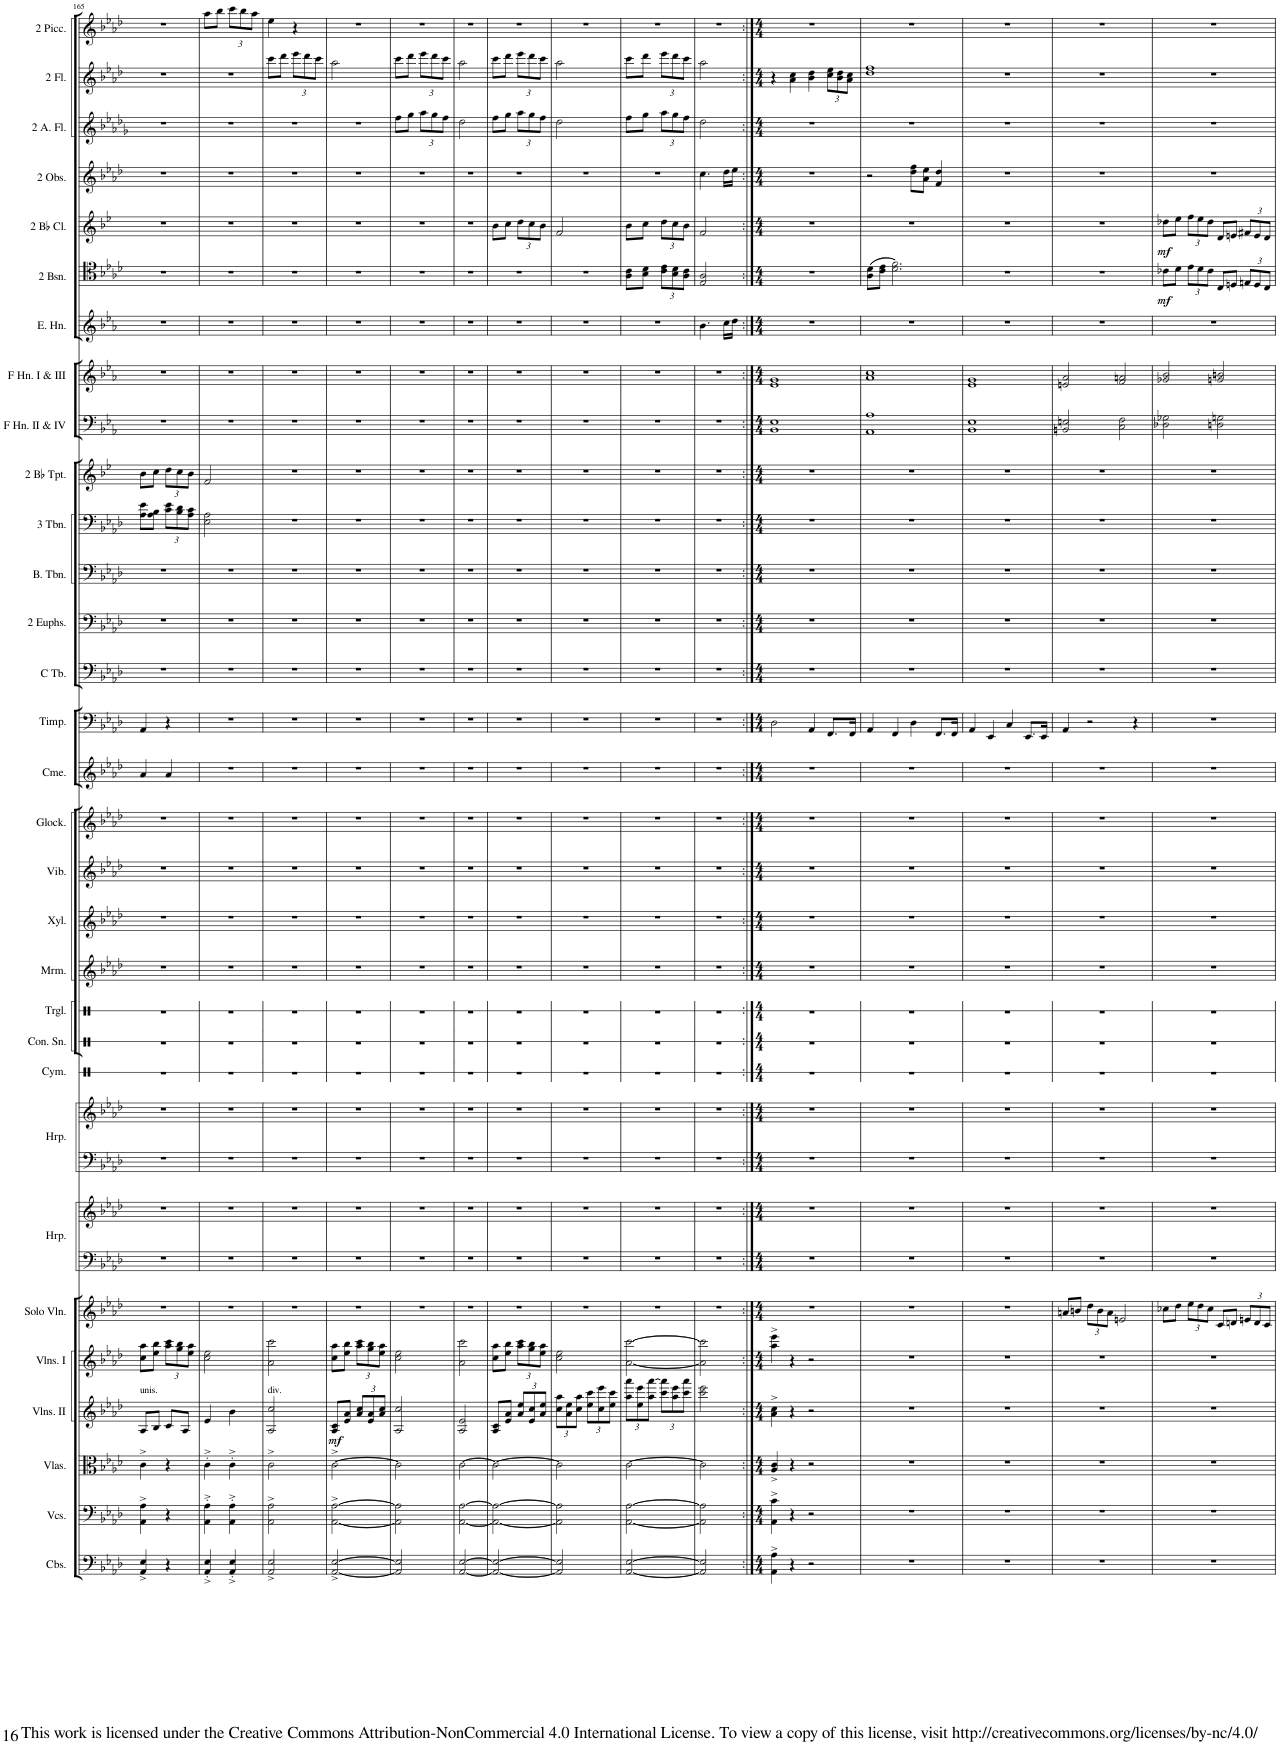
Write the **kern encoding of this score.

**kern	**kern	**kern	**kern	**dynam	**kern	**kern	**kern	**kern	**kern	**kern	**kern	**kern	**kern	**kern	**kern	**kern	**kern	**kern	**kern	**kern	**kern	**kern	**kern	**kern	**kern	**kern	**kern	**kern	**dynam	**kern	**dynam	**kern	**kern	**kern	**kern
*part31	*part30	*part29	*part28	*part28	*part27	*part26	*part25	*part25	*part24	*part24	*part23	*part22	*part21	*part20	*part19	*part18	*part17	*part16	*part15	*part14	*part13	*part12	*part11	*part10	*part9	*part8	*part7	*part6	*part6	*part5	*part5	*part4	*part3	*part2	*part1
*staff33	*staff32	*staff31	*staff30	*staff30	*staff29	*staff28	*staff27	*staff26	*staff25	*staff24	*staff23	*staff22	*staff21	*staff20	*staff19	*staff18	*staff17	*staff16	*staff15	*staff14	*staff13	*staff12	*staff11	*staff10	*staff9	*staff8	*staff7	*staff6	*staff6	*staff5	*staff5	*staff4	*staff3	*staff2	*staff1
*I"Contrabasses	*I"Violoncellos	*I"Violas	*I"Violino II	*	*I"Violins I	*I"Solo Violin	*I"Harp	*	*I"Harp	*	*I"Cymbal	*I"Concert Snare Drum	*I"Triangle	*I"Marimba	*I"Xylophone	*I"Vibraphone	*I"Glockenspiel	*I"Chromatic Chimes	*I"Timpani	*I"C Tuba	*I"2 Euphoniums	*I"Bass Trombone	*I"3 Trombone	*I"2 Bb Trumpets	*I"Horn in F II &amp; IV	*I"Horn in F I &amp; III	*I"English Horn	*I"2 Bassoons	*	*I"2 Bb Clarinets	*	*I"2 Oboes	*I"2 Alto Flutes	*I"2 Flutes	*I"2 Piccolo
*I'Cbs.	*I'Vcs.	*I'Vlas.	*	*	*I'Vlns. I	*I'Solo Vln.	*I'Hrp.	*	*I'Hrp.	*	*I'Cym.	*I'Con. Sn.	*I'Trgl.	*I'Mrm.	*I'Xyl.	*I'Vib.	*I'Glock.	*I'Cme.	*I'Timp.	*I'C Tb.	*I'2 Euphs.	*I'B. Tbn.	*I'3 Tbn.	*I'2 Bb Tpt.	*	*	*I'E. Hn.	*I'2 Bsn.	*	*I'2 Bb Cl.	*	*I'2 Obs.	*I'2 A. Fl.	*I'2 Fl.	*I'2 Picc.
!!LO:PB:g=z
*clefF4	*clefF4	*clefC3	*clefG2	*	*clefG2	*clefG2	*clefF4	*clefG2	*clefF4	*clefG2	*clefX	*clefX	*clefX	*clefG2	*clefG2	*clefG2	*clefG2	*clefG2	*clefF4	*clefF4	*clefF4	*clefF4	*clefF4	*clefG2	*clefF4	*clefG2	*clefG2	*clefF4	*	*clefG2	*	*clefG2	*clefG2	*clefG2	*clefG2
*Trd7c12	*	*	*	*	*	*	*	*	*	*	*	*	*	*	*Trd-7c-12	*	*Trd-14c-24	*	*	*	*	*	*	*Trd1c2	*Trd4c7	*Trd4c7	*Trd4c7	*	*	*Trd1c2	*	*	*Trd3c5	*	*Trd-7c-12
*k[b-e-a-d-]	*k[b-e-a-d-]	*k[b-e-a-d-]	*k[b-e-a-d-]	*	*k[b-e-a-d-]	*k[b-e-a-d-]	*k[b-e-a-d-]	*k[b-e-a-d-]	*k[b-e-a-d-]	*k[b-e-a-d-]	*k[]	*k[]	*k[]	*k[b-e-a-d-]	*k[b-e-a-d-]	*k[b-e-a-d-]	*k[b-e-a-d-]	*k[b-e-a-d-]	*k[b-e-a-d-]	*k[b-e-a-d-]	*k[b-e-a-d-]	*k[b-e-a-d-]	*k[b-e-a-d-]	*k[b-e-]	*k[b-e-a-]	*k[b-e-a-]	*k[b-e-a-]	*k[b-e-a-d-]	*	*k[b-e-]	*	*k[b-e-a-d-]	*k[b-e-a-d-g-]	*k[b-e-a-d-]	*k[b-e-a-d-]
*M2/4	*M2/4	*M2/4	*M2/4	*	*M2/4	*M2/4	*M2/4	*M2/4	*M2/4	*M2/4	*M2/4	*M2/4	*M2/4	*M2/4	*M2/4	*M2/4	*M2/4	*M2/4	*M2/4	*M2/4	*M2/4	*M2/4	*M2/4	*M2/4	*M2/4	*M2/4	*M2/4	*M2/4	*	*M2/4	*	*M2/4	*M2/4	*M2/4	*M2/4
=165	=165	=165	=165	=165	=165	=165	=165	=165	=165	=165	=165	=165	=165	=165	=165	=165	=165	=165	=165	=165	=165	=165	=165	=165	=165	=165	=165	=165	=165	=165	=165	=165	=165	=165	=165
!	!	!	!LO:TX:a:t=unis.	!	!	!	!	!	!	!	!	!	!	!	!	!	!	!	!	!	!	!	!	!	!	!	!	!	!	!	!	!	!	!	!
4AA-/^ 4E-/^	4AA-\^ 4A-\^	4c^\	8A-/L	.	8cc\ 8aa-\L	2r	2r	2r	2r	2r	2r	2r	2r	2r	2r	2r	2r	4a-/	4AA-/	2r	2r	2r	8A-\ 8e-\L	8b-\L	2r	2r	2r	2r	.	2r	.	2r	2r	2r	2r
.	.	.	8B-/J	.	8ee-\ 8bb-\J	.	.	.	.	.	.	.	.	.	.	.	.	.	.	.	.	.	8A-\ 8B-\J	8cc\J	.	.	.	.	.	.	.	.	.	.	.
*	*	*	*	*	*Xbrackettup	*	*	*	*	*	*	*	*	*	*	*	*	*	*	*	*	*	*Xbrackettup	*Xbrackettup	*	*	*	*	*	*	*	*	*	*	*
4r	4r	4r	8c/L	.	12aa-\ 12ccc\L	.	.	.	.	.	.	.	.	.	.	.	.	4a-/	4r	.	.	.	12c\ 12e-\L	12dd\L	.	.	.	.	.	.	.	.	.	.	.
.	.	.	.	.	12gg\ 12bb-\	.	.	.	.	.	.	.	.	.	.	.	.	.	.	.	.	.	12B-\ 12d-\	12cc\	.	.	.	.	.	.	.	.	.	.	.
.	.	.	8A-/J	.	.	.	.	.	.	.	.	.	.	.	.	.	.	.	.	.	.	.	.	.	.	.	.	.	.	.	.	.	.	.	.
.	.	.	.	.	12ee-\ 12aa-\J	.	.	.	.	.	.	.	.	.	.	.	.	.	.	.	.	.	12A-\ 12c\J	12b-\J	.	.	.	.	.	.	.	.	.	.	.
=166	=166	=166	=166	=166	=166	=166	=166	=166	=166	=166	=166	=166	=166	=166	=166	=166	=166	=166	=166	=166	=166	=166	=166	=166	=166	=166	=166	=166	=166	=166	=166	=166	=166	=166	=166
4AA-/'^ 4E-/'^	4AA-\'^ 4A-\'^	4c'^\	4e-/	.	2cc\ 2ee-\	2r	2r	2r	2r	2r	2r	2r	2r	2r	2r	2r	2r	2r	2r	2r	2r	2r	2E-\ 2A-\	2f/	2r	2r	2r	2r	.	2r	.	2r	2r	2r	8aa-\L
.	.	.	.	.	.	.	.	.	.	.	.	.	.	.	.	.	.	.	.	.	.	.	.	.	.	.	.	.	.	.	.	.	.	.	8bb-\J
*	*	*	*	*	*	*	*	*	*	*	*	*	*	*	*	*	*	*	*	*	*	*	*	*	*	*	*	*	*	*	*	*	*	*	*Xbrackettup
4AA-/'^ 4E-/'^	4AA-\'^ 4A-\'^	4c'^\	4b-\	.	.	.	.	.	.	.	.	.	.	.	.	.	.	.	.	.	.	.	.	.	.	.	.	.	.	.	.	.	.	.	12ccc\L
.	.	.	.	.	.	.	.	.	.	.	.	.	.	.	.	.	.	.	.	.	.	.	.	.	.	.	.	.	.	.	.	.	.	.	12bb-\
.	.	.	.	.	.	.	.	.	.	.	.	.	.	.	.	.	.	.	.	.	.	.	.	.	.	.	.	.	.	.	.	.	.	.	12aa-\J
=167	=167	=167	=167	=167	=167	=167	=167	=167	=167	=167	=167	=167	=167	=167	=167	=167	=167	=167	=167	=167	=167	=167	=167	=167	=167	=167	=167	=167	=167	=167	=167	=167	=167	=167	=167
!	!	!	!LO:TX:a:t=div.	!	!	!	!	!	!	!	!	!	!	!	!	!	!	!	!	!	!	!	!	!	!	!	!	!	!	!	!	!	!	!	!
2AA-/^ 2E-/^	2AA-\^ 2A-\^	2c^\	2A-/ 2cc/	.	2a-\ 2ccc\	2r	2r	2r	2r	2r	2r	2r	2r	2r	2r	2r	2r	2r	2r	2r	2r	2r	2r	2r	2r	2r	2r	2r	.	2r	.	2r	2r	8ccc\L	4ee-\
.	.	.	.	.	.	.	.	.	.	.	.	.	.	.	.	.	.	.	.	.	.	.	.	.	.	.	.	.	.	.	.	.	.	8ddd-\J	.
*	*	*	*	*	*	*	*	*	*	*	*	*	*	*	*	*	*	*	*	*	*	*	*	*	*	*	*	*	*	*	*	*	*	*Xbrackettup	*
.	.	.	.	.	.	.	.	.	.	.	.	.	.	.	.	.	.	.	.	.	.	.	.	.	.	.	.	.	.	.	.	.	.	12eee-\L	4r
.	.	.	.	.	.	.	.	.	.	.	.	.	.	.	.	.	.	.	.	.	.	.	.	.	.	.	.	.	.	.	.	.	.	12ddd-\	.
.	.	.	.	.	.	.	.	.	.	.	.	.	.	.	.	.	.	.	.	.	.	.	.	.	.	.	.	.	.	.	.	.	.	12ccc\J	.
=168	=168	=168	=168	=168	=168	=168	=168	=168	=168	=168	=168	=168	=168	=168	=168	=168	=168	=168	=168	=168	=168	=168	=168	=168	=168	=168	=168	=168	=168	=168	=168	=168	=168	=168	=168
!	!	!	!	!LO:DY:b	!	!	!	!	!	!	!	!	!	!	!	!	!	!	!	!	!	!	!	!	!	!	!	!	!	!	!	!	!	!	!
[2AA-/^ [2E-/^	[2AA-\^ [2A-\^	[2c^\	8A-/ 8c/L	mf	8cc\ 8aa-\L	2r	2r	2r	2r	2r	2r	2r	2r	2r	2r	2r	2r	2r	2r	2r	2r	2r	2r	2r	2r	2r	2r	2r	.	2r	.	2r	2r	2aa-\	2r
.	.	.	8e-/ 8a-/J	.	8ee-\ 8bb-\J	.	.	.	.	.	.	.	.	.	.	.	.	.	.	.	.	.	.	.	.	.	.	.	.	.	.	.	.	.	.
*	*	*	*Xbrackettup	*	*	*	*	*	*	*	*	*	*	*	*	*	*	*	*	*	*	*	*	*	*	*	*	*	*	*	*	*	*	*	*
.	.	.	12a-/ 12cc/L	.	12aa-\ 12ccc\L	.	.	.	.	.	.	.	.	.	.	.	.	.	.	.	.	.	.	.	.	.	.	.	.	.	.	.	.	.	.
.	.	.	12e-/ 12a-/	.	12gg\ 12bb-\	.	.	.	.	.	.	.	.	.	.	.	.	.	.	.	.	.	.	.	.	.	.	.	.	.	.	.	.	.	.
.	.	.	12a-/ 12cc/J	.	12ee-\ 12aa-\J	.	.	.	.	.	.	.	.	.	.	.	.	.	.	.	.	.	.	.	.	.	.	.	.	.	.	.	.	.	.
=169	=169	=169	=169	=169	=169	=169	=169	=169	=169	=169	=169	=169	=169	=169	=169	=169	=169	=169	=169	=169	=169	=169	=169	=169	=169	=169	=169	=169	=169	=169	=169	=169	=169	=169	=169
2AA-/] 2E-/]	2AA-\] 2A-\]	2c\]	2A-/ 2cc/	.	2cc\ 2ee-\	2r	2r	2r	2r	2r	2r	2r	2r	2r	2r	2r	2r	2r	2r	2r	2r	2r	2r	2r	2r	2r	2r	2r	.	2r	.	2r	8ff\L	8ccc\L	2r
.	.	.	.	.	.	.	.	.	.	.	.	.	.	.	.	.	.	.	.	.	.	.	.	.	.	.	.	.	.	.	.	.	8gg-\J	8ddd-\J	.
*	*	*	*	*	*	*	*	*	*	*	*	*	*	*	*	*	*	*	*	*	*	*	*	*	*	*	*	*	*	*	*	*	*Xbrackettup	*	*
.	.	.	.	.	.	.	.	.	.	.	.	.	.	.	.	.	.	.	.	.	.	.	.	.	.	.	.	.	.	.	.	.	12aa-\L	12eee-\L	.
.	.	.	.	.	.	.	.	.	.	.	.	.	.	.	.	.	.	.	.	.	.	.	.	.	.	.	.	.	.	.	.	.	12gg-\	12ddd-\	.
.	.	.	.	.	.	.	.	.	.	.	.	.	.	.	.	.	.	.	.	.	.	.	.	.	.	.	.	.	.	.	.	.	12ff\J	12ccc\J	.
=170	=170	=170	=170	=170	=170	=170	=170	=170	=170	=170	=170	=170	=170	=170	=170	=170	=170	=170	=170	=170	=170	=170	=170	=170	=170	=170	=170	=170	=170	=170	=170	=170	=170	=170	=170
[2AA-/ [2E-/	[2AA-\ [2A-\	[2c\	2A-/ 2e-/	.	2a-\ 2ccc\	2r	2r	2r	2r	2r	2r	2r	2r	2r	2r	2r	2r	2r	2r	2r	2r	2r	2r	2r	2r	2r	2r	2r	.	2r	.	2r	2dd-\	2aa-\	2r
=171	=171	=171	=171	=171	=171	=171	=171	=171	=171	=171	=171	=171	=171	=171	=171	=171	=171	=171	=171	=171	=171	=171	=171	=171	=171	=171	=171	=171	=171	=171	=171	=171	=171	=171	=171
2AA-/_ 2E-/_	2AA-\_ 2A-\_	2c\_	8A-/ 8c/L	.	8cc\ 8aa-\L	2r	2r	2r	2r	2r	2r	2r	2r	2r	2r	2r	2r	2r	2r	2r	2r	2r	2r	2r	2r	2r	2r	2r	.	8b-\L	.	2r	8ff\L	8ccc\L	2r
.	.	.	8e-/ 8a-/J	.	8ee-\ 8bb-\J	.	.	.	.	.	.	.	.	.	.	.	.	.	.	.	.	.	.	.	.	.	.	.	.	8cc\J	.	.	8gg-\J	8ddd-\J	.
*	*	*	*	*	*	*	*	*	*	*	*	*	*	*	*	*	*	*	*	*	*	*	*	*	*	*	*	*	*	*Xbrackettup	*	*	*	*	*
.	.	.	12a-/ 12ee-/L	.	12aa-\ 12ccc\L	.	.	.	.	.	.	.	.	.	.	.	.	.	.	.	.	.	.	.	.	.	.	.	.	12dd\L	.	.	12aa-\L	12eee-\L	.
.	.	.	12e-/ 12cc/	.	12gg\ 12bb-\	.	.	.	.	.	.	.	.	.	.	.	.	.	.	.	.	.	.	.	.	.	.	.	.	12cc\	.	.	12gg-\	12ddd-\	.
.	.	.	12a-/ 12ee-/J	.	12ee-\ 12aa-\J	.	.	.	.	.	.	.	.	.	.	.	.	.	.	.	.	.	.	.	.	.	.	.	.	12b-\J	.	.	12ff\J	12ccc\J	.
=172	=172	=172	=172	=172	=172	=172	=172	=172	=172	=172	=172	=172	=172	=172	=172	=172	=172	=172	=172	=172	=172	=172	=172	=172	=172	=172	=172	=172	=172	=172	=172	=172	=172	=172	=172
2AA-/] 2E-/]	2AA-\] 2A-\]	2c\]	12cc\ 12aa-\L	.	2cc\ 2ee-\	2r	2r	2r	2r	2r	2r	2r	2r	2r	2r	2r	2r	2r	2r	2r	2r	2r	2r	2r	2r	2r	2r	2r	.	2f/	.	2r	2dd-\	2aa-\	2r
.	.	.	12a-\ 12ee-\	.	.	.	.	.	.	.	.	.	.	.	.	.	.	.	.	.	.	.	.	.	.	.	.	.	.	.	.	.	.	.	.
.	.	.	12cc\ 12aa-\J	.	.	.	.	.	.	.	.	.	.	.	.	.	.	.	.	.	.	.	.	.	.	.	.	.	.	.	.	.	.	.	.
.	.	.	12ee-\ 12ccc\L	.	.	.	.	.	.	.	.	.	.	.	.	.	.	.	.	.	.	.	.	.	.	.	.	.	.	.	.	.	.	.	.
.	.	.	12cc\ 12eee-\	.	.	.	.	.	.	.	.	.	.	.	.	.	.	.	.	.	.	.	.	.	.	.	.	.	.	.	.	.	.	.	.
.	.	.	12ee-\ 12ccc\J	.	.	.	.	.	.	.	.	.	.	.	.	.	.	.	.	.	.	.	.	.	.	.	.	.	.	.	.	.	.	.	.
=173	=173	=173	=173	=173	=173	=173	=173	=173	=173	=173	=173	=173	=173	=173	=173	=173	=173	=173	=173	=173	=173	=173	=173	=173	=173	=173	=173	=173	=173	=173	=173	=173	=173	=173	=173
[2AA-/ [2E-/	[2AA-\ [2A-\	[2c\	12aa-\ 12aaa-\L	.	[2a-\ [2ccc\	2r	2r	2r	2r	2r	2r	2r	2r	2r	2r	2r	2r	2r	2r	2r	2r	2r	2r	2r	2r	2r	2r	8A-\ 8c\L	.	8b-\L	.	2r	8ff\L	8ccc\L	2r
.	.	.	12ee-\ 12eee-\	.	.	.	.	.	.	.	.	.	.	.	.	.	.	.	.	.	.	.	.	.	.	.	.	.	.	.	.	.	.	.	.
.	.	.	.	.	.	.	.	.	.	.	.	.	.	.	.	.	.	.	.	.	.	.	.	.	.	.	.	8B-\ 8d-\J	.	8cc\J	.	.	8gg-\J	8ddd-\J	.
.	.	.	12aa-\ [12aaa-\J	.	.	.	.	.	.	.	.	.	.	.	.	.	.	.	.	.	.	.	.	.	.	.	.	.	.	.	.	.	.	.	.
*	*	*	*	*	*	*	*	*	*	*	*	*	*	*	*	*	*	*	*	*	*	*	*	*	*	*	*	*Xbrackettup	*	*	*	*	*	*	*
.	.	.	12ccc\ 12aaa-\]L	.	.	.	.	.	.	.	.	.	.	.	.	.	.	.	.	.	.	.	.	.	.	.	.	12c\ 12e-\L	.	12dd\L	.	.	12aa-\L	12eee-\L	.
.	.	.	12aa-\ 12eee-\	.	.	.	.	.	.	.	.	.	.	.	.	.	.	.	.	.	.	.	.	.	.	.	.	12B-\ 12d-\	.	12cc\	.	.	12gg-\	12ddd-\	.
.	.	.	12ccc\ 12aaa-\J	.	.	.	.	.	.	.	.	.	.	.	.	.	.	.	.	.	.	.	.	.	.	.	.	12A-\ 12c\J	.	12b-\J	.	.	12ff\J	12ccc\J	.
=174	=174	=174	=174	=174	=174	=174	=174	=174	=174	=174	=174	=174	=174	=174	=174	=174	=174	=174	=174	=174	=174	=174	=174	=174	=174	=174	=174	=174	=174	=174	=174	=174	=174	=174	=174
2AA-/] 2E-/]	2AA-\] 2A-\]	2c\]	2ccc\ 2eee-\	.	2a-\] 2ccc\]	2r	2r	2r	2r	2r	2r	2r	2r	2r	2r	2r	2r	2r	2r	2r	2r	2r	2r	2r	2r	2r	4.b-\	2E-/ 2A-/	.	2f/	.	4.cc\	2dd-\	2aa-\	2r
.	.	.	.	.	.	.	.	.	.	.	.	.	.	.	.	.	.	.	.	.	.	.	.	.	.	.	16cc\LL	.	.	.	.	16dd-\LL	.	.	.
.	.	.	.	.	.	.	.	.	.	.	.	.	.	.	.	.	.	.	.	.	.	.	.	.	.	.	16dd\JJ	.	.	.	.	16ee-\JJ	.	.	.
=175:|!	=175:|!	=175:|!	=175:|!	=175:|!	=175:|!	=175:|!	=175:|!	=175:|!	=175:|!	=175:|!	=175:|!	=175:|!	=175:|!	=175:|!	=175:|!	=175:|!	=175:|!	=175:|!	=175:|!	=175:|!	=175:|!	=175:|!	=175:|!	=175:|!	=175:|!	=175:|!	=175:|!	=175:|!	=175:|!	=175:|!	=175:|!	=175:|!	=175:|!	=175:|!	=175:|!
*M4/4	*M4/4	*M4/4	*M4/4	*	*M4/4	*M4/4	*M4/4	*M4/4	*M4/4	*M4/4	*M4/4	*M4/4	*M4/4	*M4/4	*M4/4	*M4/4	*M4/4	*M4/4	*M4/4	*M4/4	*M4/4	*M4/4	*M4/4	*M4/4	*M4/4	*M4/4	*M4/4	*M4/4	*	*M4/4	*	*M4/4	*M4/4	*M4/4	*M4/4
4AA-\^ 4A-\^	4AA-\^ 4c\^	4A-/^ 4c/^	4a-\^ 4cc\^	.	4aa-\^ 4eee-\^	1r	1r	1r	1r	1r	1r	1r	1r	1r	1r	1r	1r	1r	2D-\	1r	1r	1r	1r	1r	1BB- 1E-	1e- 1g	1r	1r	.	1r	.	1r	1r	4r	1r
4r	4r	4r	4r	.	4r	.	.	.	.	.	.	.	.	.	.	.	.	.	.	.	.	.	.	.	.	.	.	.	.	.	.	.	.	4a-\ 4cc\	.
2r	2r	2r	2r	.	2r	.	.	.	.	.	.	.	.	.	.	.	.	.	4AA-/	.	.	.	.	.	.	.	.	.	.	.	.	.	.	4b-\ 4dd-\	.
.	.	.	.	.	.	.	.	.	.	.	.	.	.	.	.	.	.	.	8.FF/L	.	.	.	.	.	.	.	.	.	.	.	.	.	.	12cc\ 12ee-\L	.
.	.	.	.	.	.	.	.	.	.	.	.	.	.	.	.	.	.	.	.	.	.	.	.	.	.	.	.	.	.	.	.	.	.	12b-\ 12dd-\	.
.	.	.	.	.	.	.	.	.	.	.	.	.	.	.	.	.	.	.	.	.	.	.	.	.	.	.	.	.	.	.	.	.	.	12a-\ 12cc\J	.
.	.	.	.	.	.	.	.	.	.	.	.	.	.	.	.	.	.	.	16FF/Jk	.	.	.	.	.	.	.	.	.	.	.	.	.	.	.	.
=176	=176	=176	=176	=176	=176	=176	=176	=176	=176	=176	=176	=176	=176	=176	=176	=176	=176	=176	=176	=176	=176	=176	=176	=176	=176	=176	=176	=176	=176	=176	=176	=176	=176	=176	=176
1r	1r	1r	1r	.	1r	1r	1r	1r	1r	1r	1r	1r	1r	1r	1r	1r	1r	1r	4AA-/	1r	1r	1r	1r	1r	1AA- 1A-	1a- 1cc	1r	(8A-\ 8d-\L	.	1r	.	2r	1r	1dd- 1ff	1r
.	.	.	.	.	.	.	.	.	.	.	.	.	.	.	.	.	.	.	.	.	.	.	.	.	.	.	.	8c\ 8e-\J	.	.	.	.	.	.	.
.	.	.	.	.	.	.	.	.	.	.	.	.	.	.	.	.	.	.	4FF/	.	.	.	.	.	.	.	.	2.d-\ 2.f\)	.	.	.	.	.	.	.
.	.	.	.	.	.	.	.	.	.	.	.	.	.	.	.	.	.	.	4D-\	.	.	.	.	.	.	.	.	.	.	.	.	8dd-\ 8ff\L	.	.	.
.	.	.	.	.	.	.	.	.	.	.	.	.	.	.	.	.	.	.	.	.	.	.	.	.	.	.	.	.	.	.	.	8a-\ 8ee-\J	.	.	.
.	.	.	.	.	.	.	.	.	.	.	.	.	.	.	.	.	.	.	8.FF/L	.	.	.	.	.	.	.	.	.	.	.	.	4f/ 4dd-/	.	.	.
.	.	.	.	.	.	.	.	.	.	.	.	.	.	.	.	.	.	.	16FF/Jk	.	.	.	.	.	.	.	.	.	.	.	.	.	.	.	.
=177	=177	=177	=177	=177	=177	=177	=177	=177	=177	=177	=177	=177	=177	=177	=177	=177	=177	=177	=177	=177	=177	=177	=177	=177	=177	=177	=177	=177	=177	=177	=177	=177	=177	=177	=177
1r	1r	1r	1r	.	1r	1r	1r	1r	1r	1r	1r	1r	1r	1r	1r	1r	1r	1r	4AA-/	1r	1r	1r	1r	1r	1BB- 1E-	1e- 1g	1r	1r	.	1r	.	1r	1r	1r	1r
.	.	.	.	.	.	.	.	.	.	.	.	.	.	.	.	.	.	.	4EE-/	.	.	.	.	.	.	.	.	.	.	.	.	.	.	.	.
.	.	.	.	.	.	.	.	.	.	.	.	.	.	.	.	.	.	.	4C/	.	.	.	.	.	.	.	.	.	.	.	.	.	.	.	.
.	.	.	.	.	.	.	.	.	.	.	.	.	.	.	.	.	.	.	8.EE-/L	.	.	.	.	.	.	.	.	.	.	.	.	.	.	.	.
.	.	.	.	.	.	.	.	.	.	.	.	.	.	.	.	.	.	.	16EE-/Jk	.	.	.	.	.	.	.	.	.	.	.	.	.	.	.	.
=178	=178	=178	=178	=178	=178	=178	=178	=178	=178	=178	=178	=178	=178	=178	=178	=178	=178	=178	=178	=178	=178	=178	=178	=178	=178	=178	=178	=178	=178	=178	=178	=178	=178	=178	=178
1r	1r	1r	1r	.	1r	8an/L	1r	1r	1r	1r	1r	1r	1r	1r	1r	1r	1r	1r	4AA-/	1r	1r	1r	1r	1r	2BBn/ 2En/	2en/ 2a-/	1r	1r	.	1r	.	1r	1r	1r	1r
.	.	.	.	.	.	8bn/J	.	.	.	.	.	.	.	.	.	.	.	.	.	.	.	.	.	.	.	.	.	.	.	.	.	.	.	.	.
*	*	*	*	*	*	*Xbrackettup	*	*	*	*	*	*	*	*	*	*	*	*	*	*	*	*	*	*	*	*	*	*	*	*	*	*	*	*	*
.	.	.	.	.	.	12dd-\L	.	.	.	.	.	.	.	.	.	.	.	.	2r	.	.	.	.	.	.	.	.	.	.	.	.	.	.	.	.
.	.	.	.	.	.	12b\	.	.	.	.	.	.	.	.	.	.	.	.	.	.	.	.	.	.	.	.	.	.	.	.	.	.	.	.	.
.	.	.	.	.	.	12a\J	.	.	.	.	.	.	.	.	.	.	.	.	.	.	.	.	.	.	.	.	.	.	.	.	.	.	.	.	.
.	.	.	.	.	.	2en/	.	.	.	.	.	.	.	.	.	.	.	.	.	.	.	.	.	.	2C\ 2F\	2f/ 2an/	.	.	.	.	.	.	.	.	.
.	.	.	.	.	.	.	.	.	.	.	.	.	.	.	.	.	.	.	4r	.	.	.	.	.	.	.	.	.	.	.	.	.	.	.	.
=179	=179	=179	=179	=179	=179	=179	=179	=179	=179	=179	=179	=179	=179	=179	=179	=179	=179	=179	=179	=179	=179	=179	=179	=179	=179	=179	=179	=179	=179	=179	=179	=179	=179	=179	=179
!	!	!	!	!	!	!	!	!	!	!	!	!	!	!	!	!	!	!	!	!	!	!	!	!	!	!	!	!	!LO:DY:b	!	!LO:DY:b	!	!	!	!
1r	1r	1r	1r	.	1r	8cc-X\L	1r	1r	1r	1r	1r	1r	1r	1r	1r	1r	1r	1r	1r	1r	1r	1r	1r	1r	2D-X\ 2G-X\	2g-X/ 2b-/	1r	8c-X\L	mf	8dd-X\L	mf	1r	1r	1r	1r
.	.	.	.	.	.	8dd-\J	.	.	.	.	.	.	.	.	.	.	.	.	.	.	.	.	.	.	.	.	.	8d-\J	.	8ee-\J	.	.	.	.	.
.	.	.	.	.	.	12ee-\L	.	.	.	.	.	.	.	.	.	.	.	.	.	.	.	.	.	.	.	.	.	12e-\L	.	12ff\L	.	.	.	.	.
.	.	.	.	.	.	12dd-\	.	.	.	.	.	.	.	.	.	.	.	.	.	.	.	.	.	.	.	.	.	12d-\	.	12ee-\	.	.	.	.	.
.	.	.	.	.	.	12cc-\J	.	.	.	.	.	.	.	.	.	.	.	.	.	.	.	.	.	.	.	.	.	12c-\J	.	12dd-\J	.	.	.	.	.
.	.	.	.	.	.	8c/L	.	.	.	.	.	.	.	.	.	.	.	.	.	.	.	.	.	.	2Dn\ 2Gn\	2gn/ 2bn/	.	8C/L	.	8d/L	.	.	.	.	.
.	.	.	.	.	.	8dn/J	.	.	.	.	.	.	.	.	.	.	.	.	.	.	.	.	.	.	.	.	.	8Dn/J	.	8en/J	.	.	.	.	.
.	.	.	.	.	.	12en/L	.	.	.	.	.	.	.	.	.	.	.	.	.	.	.	.	.	.	.	.	.	12En/L	.	12f#X/L	.	.	.	.	.
.	.	.	.	.	.	12d/	.	.	.	.	.	.	.	.	.	.	.	.	.	.	.	.	.	.	.	.	.	12D/	.	12e/	.	.	.	.	.
.	.	.	.	.	.	12c/J	.	.	.	.	.	.	.	.	.	.	.	.	.	.	.	.	.	.	.	.	.	12C/J	.	12d/J	.	.	.	.	.
=	=	=	=	=	=	=	=	=	=	=	=	=	=	=	=	=	=	=	=	=	=	=	=	=	=	=	=	=	=	=	=	=	=	=	=
*-	*-	*-	*-	*-	*-	*-	*-	*-	*-	*-	*-	*-	*-	*-	*-	*-	*-	*-	*-	*-	*-	*-	*-	*-	*-	*-	*-	*-	*-	*-	*-	*-	*-	*-	*-
